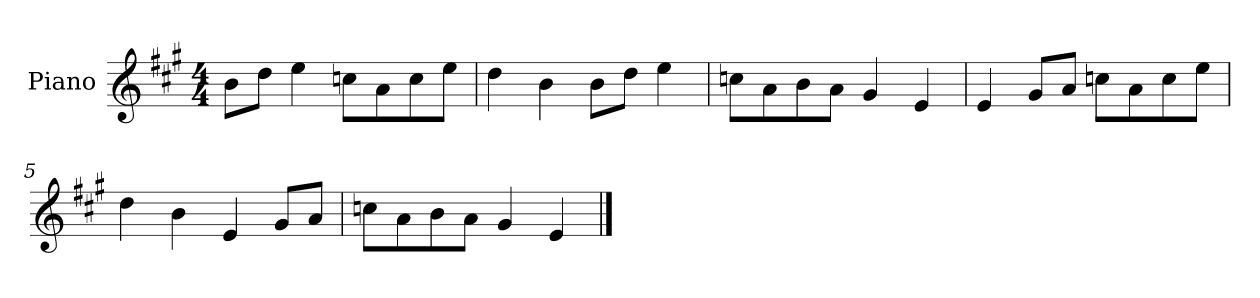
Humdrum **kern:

**kern
*part1
*staff1
*I"Piano
*I'P-no
*clefG2
*k[f#c#g#]
*M4/4
*MM90
=1
8b\L
8dd\J
4ee\
8ccn\L
8a\
8cc\
8ee\J
=2
4dd\
4b\
8b\L
8dd\J
4ee\
=3
8ccn\L
8a\
8b\
8a\J
4g#/
4e/
=4
4e/
8g#/L
8a/J
8ccn\L
8a\
8cc\
8ee\J
=5
4dd\
4b\
4e/
8g#/L
8a/J
!!LO:LB:g=z
=6
8ccn\L
8a\
8b\
8a\J
4g#/
4e/
==
*-
